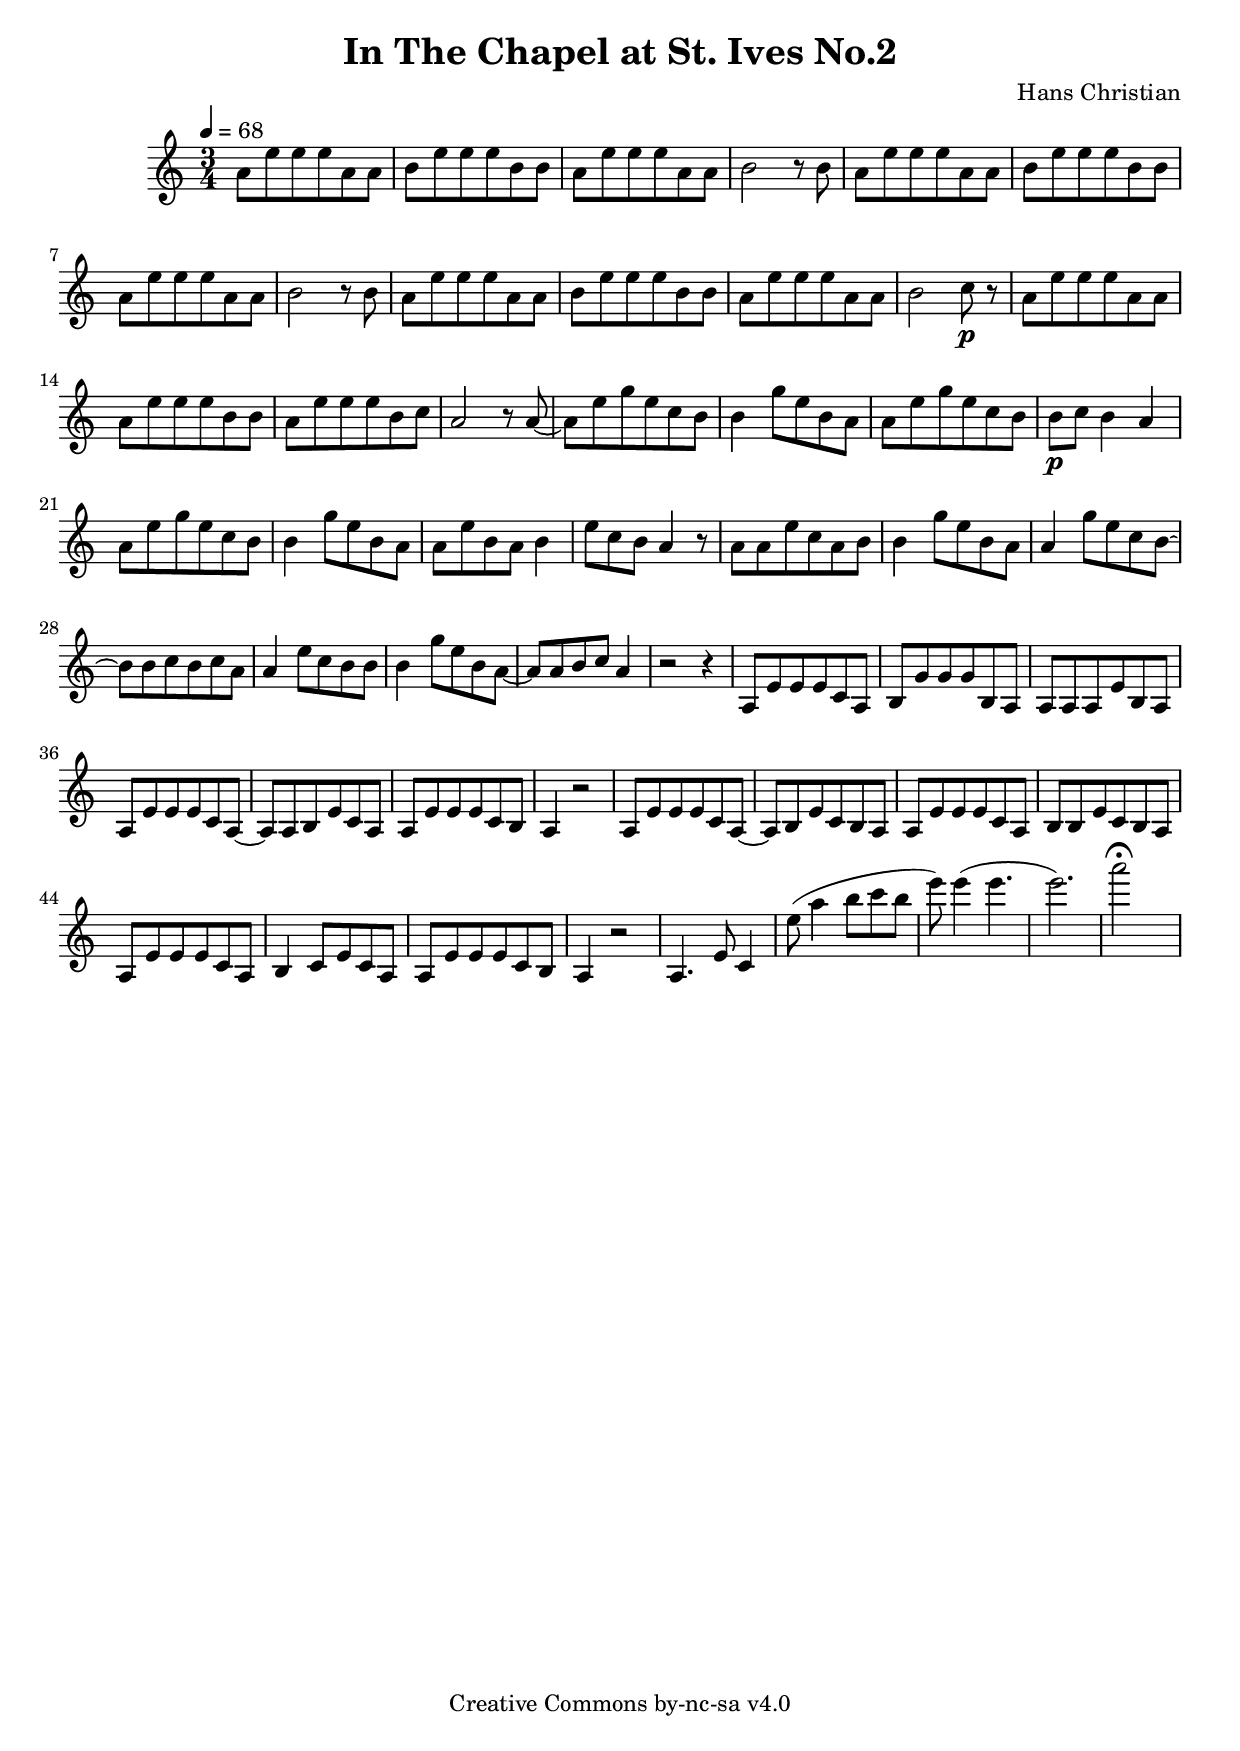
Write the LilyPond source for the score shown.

\header {
	title = "In The Chapel at St. Ives No.2"
	composer = "Hans Christian"
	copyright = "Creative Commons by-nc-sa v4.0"
}

\score {
	\new Staff \with {midiInstrument = #"cello"} <<
	\time 3/4
	\tempo 4=68
	\relative {
	a'8 e' e e a, a
	b e e e b b % 00:05 mark at the second e
	a e' e e a, a
	b2 r8 b

	a e' e e a, a % 00:10 mark at the end
	b e e e b b
	a e' e e a, a
	b2 r8 b

	a8 e' e e a, a % 00:15 mark at the opening a
	b e e e b b
	a e' e e a, a
	b2 c8\p r % 00:20 mark at b

	a e' e e a, a
	a e' e e b b
	a e' e e b c % 00:25 mark at b
	a2 r8 a~

	a e' g e c b
	b4 g'8 e b a % 00:30 mark at g
	a e' g e c b % FIXME crescendo to piano here?
	b\p c b4 a

	a8\! e' g e c b % 00:35 mark at c
	b4 g'8 e b a
	a e' b a b4
	e8 c b a4 r8 % 00:40 mark at a

	a a e' c a b
	b4 g'8 e b a
	a4 g'8 e c b~ % 00:45 mark at e
	b b c b c a

	a4 e'8 c b b
	b4 g'8 e b a~ % FIXME: I'm not super-happy about the rhythm of this b quarter note.
	a a b c a4 % 00:50 mark at the beginning of the measure
	r2 r4

	a,8 e' e e c a % 00:55 mark at c
	b g' g g b, a
	a a a e' b a
	a e' e e c a~ % 01:00 mark at the beginning of the measure
	a a b e c a
	a e' e e c b
	a4 r2 % 01:05 mark at a

	a8 e' e e c a~
	a b e c b a
	a e' e e c a % 01:10 mark at the second e
	b b e c b a
	a e' e e c a
	b4 c8 e c a % 01:15 mark at a
	a e' e e c b
	a4 r2

	a4. e'8 c4


	%END section
	% total work in progress. FIXME: port to relative notation.

	e'8( a4 b8 c b %works better when played on the 2nd string, FIXME: add markers for that

	e8) e4( e4. % 09:00 mark
	e2.) %FIXME: measure the duration of this e group.
	a2\fermata s4
	}

	>>
	\layout{}
	\midi{}
}
